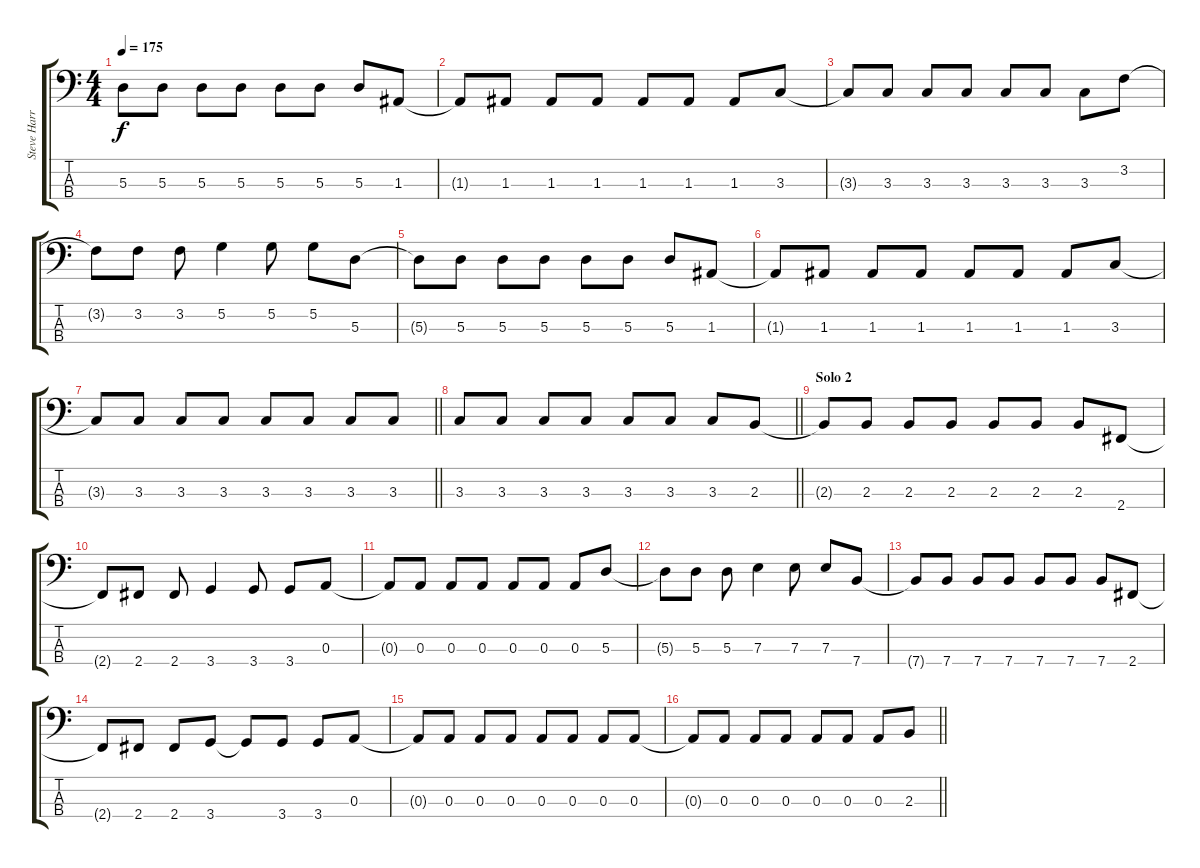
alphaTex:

\track ("Steve Harris" "Steve Harr") {instrument electricbassfinger}
\staff {score tabs}
\tuning (G2 D2 A1 E1) {hide}
\ts (4 4)
\tempo 175
\clef f4
\ks c
5.3{t}.8{dy f} 5.3.8 5.3.8 5.3.8 5.3.8 5.3.8 5.3.8 1.3.8 |
1.3{t}.8 1.3.8 1.3.8 1.3.8 1.3.8 1.3.8 1.3.8 3.3.8 |
3.3{t}.8 3.3.8 3.3.8 3.3.8 3.3.8 3.3.8 3.3.8 3.2.8 |
3.2{t}.8 3.2.8 3.2.8 5.2.4 5.2.8 5.2.8 5.3.8 |
5.3{t}.8 5.3.8 5.3.8 5.3.8 5.3.8 5.3.8 5.3.8 1.3.8 |
1.3{t}.8 1.3.8 1.3.8 1.3.8 1.3.8 1.3.8 1.3.8 3.3.8 |
\barLineRight lightlight
3.3{t}.8 3.3.8 3.3.8 3.3.8 3.3.8 3.3.8 3.3.8 3.3.8 |
\barLineRight lightlight
3.3.8 3.3.8 3.3.8 3.3.8 3.3.8 3.3.8 3.3.8 2.3.8 |
\section ("" "Solo 2")
2.3{t}.8 2.3.8 2.3.8 2.3.8 2.3.8 2.3.8 2.3.8 2.4.8 |
2.4{t}.8 2.4.8 2.4.8 3.4.4 3.4.8 3.4.8 0.3.8 |
0.3{t}.8 0.3.8 0.3.8 0.3.8 0.3.8 0.3.8 0.3.8 5.3.8 |
5.3{t}.8 5.3.8 5.3.8 7.3.4 7.3.8 7.3.8 7.4.8 |
7.4{t}.8 7.4.8 7.4.8 7.4.8 7.4.8 7.4.8 7.4.8 2.4.8 |
2.4{t}.8 2.4.8 2.4.8 3.4.8 3.4{t}.8 3.4.8 3.4.8 0.3.8 |
0.3{t}.8 0.3.8 0.3.8 0.3.8 0.3.8 0.3.8 0.3.8 0.3.8 |
\barLineRight lightlight
0.3{t}.8 0.3.8 0.3.8 0.3.8 0.3.8 0.3.8 0.3.8 2.3.8
